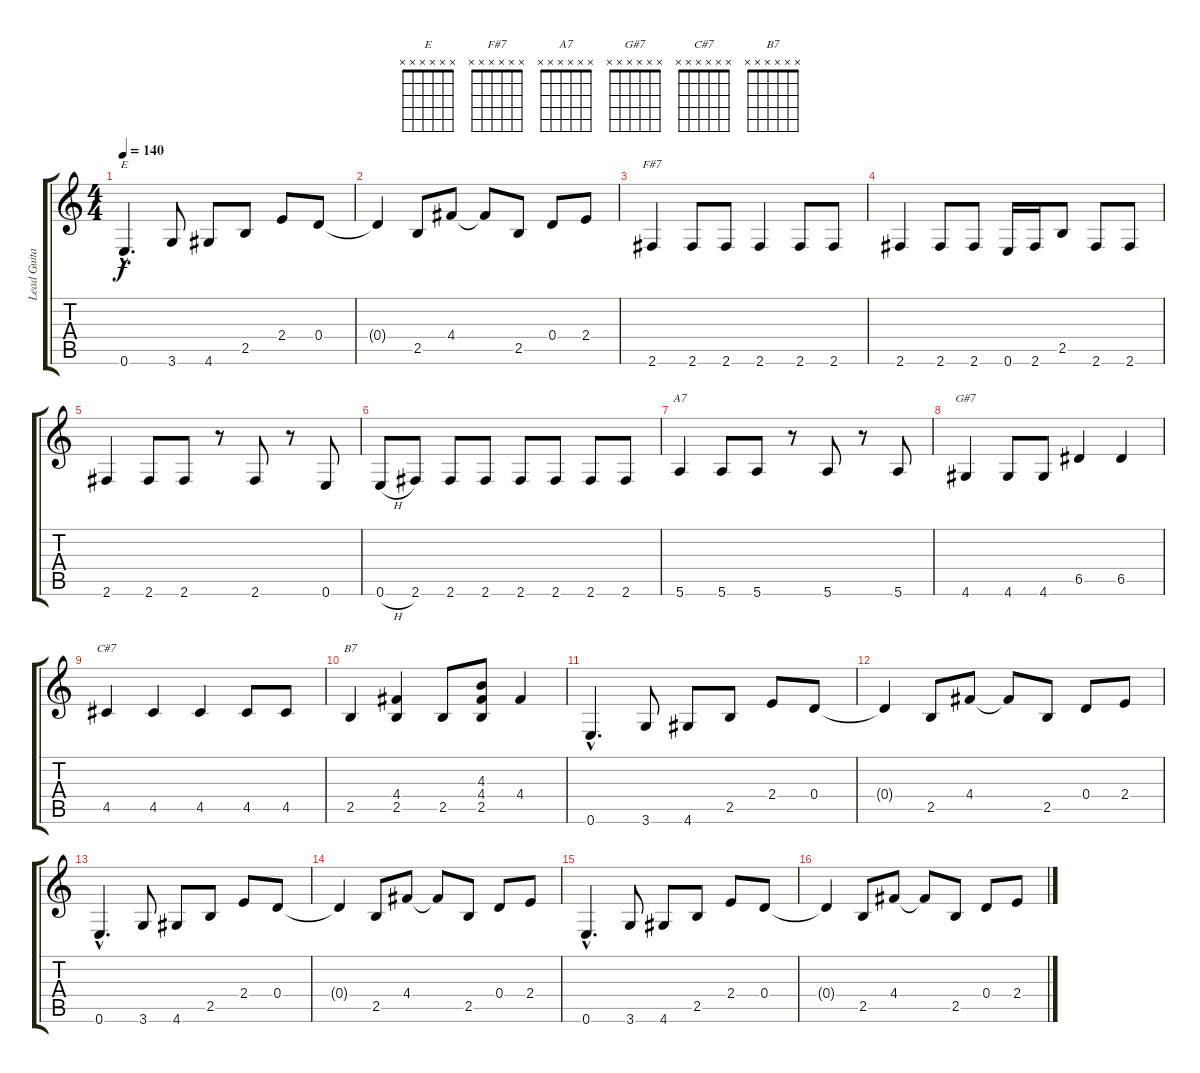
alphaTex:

\track ("Lead Guitar" "Lead Guita") {instrument overdrivenguitar}
\staff {score tabs}
\tuning (E4 B3 G3 D3 A2 E2) {hide}
\chord ("E" x x x x x x)
\chord ("F#7" x x x x x x)
\chord ("A7" x x x x x x)
\chord ("G#7" x x x x x x)
\chord ("C#7" x x x x x x)
\chord ("B7" x x x x x x)
\ts (4 4)
\tempo 140
\clef g2
\ks c
0.6{hac}.4{d ch "E" dy f} 3.6.8 4.6.8 2.5.8 2.4.8 0.4.8 |
0.4{t}.4 2.5.8 4.4.8 4.4{t}.8 2.5.8 0.4.8 2.4.8 |
2.6.4{ch "F#7"} 2.6.8 2.6.8 2.6.4 2.6.8 2.6.8 |
2.6.4 2.6.8 2.6.8 0.6.16 2.6.16 2.5.8 2.6.8 2.6.8 |
2.6.4 2.6.8 2.6.8 r.8 2.6.8 r.8 0.6.8 |
0.6{h}.8 2.6.8 2.6.8 2.6.8 2.6.8 2.6.8 2.6.8 2.6.8 |
5.6.4{ch "A7"} 5.6.8 5.6.8 r.8 5.6.8 r.8 5.6.8 |
4.6.4{ch "G#7"} 4.6.8 4.6.8 6.5.4 6.5.4 |
4.5.4{ch "C#7"} 4.5.4 4.5.4 4.5.8 4.5.8 |
2.5.4{ch "B7"} (4.4 2.5).4 2.5.8 (4.3 4.4 2.5).8 4.4.4 |
0.6{hac}.4{d} 3.6.8 4.6.8 2.5.8 2.4.8 0.4.8 |
0.4{t}.4 2.5.8 4.4.8 4.4{t}.8 2.5.8 0.4.8 2.4.8 |
0.6{hac}.4{d} 3.6.8 4.6.8 2.5.8 2.4.8 0.4.8 |
0.4{t}.4 2.5.8 4.4.8 4.4{t}.8 2.5.8 0.4.8 2.4.8 |
0.6{hac}.4{d} 3.6.8 4.6.8 2.5.8 2.4.8 0.4.8 |
0.4{t}.4 2.5.8 4.4.8 4.4{t}.8 2.5.8 0.4.8 2.4.8
